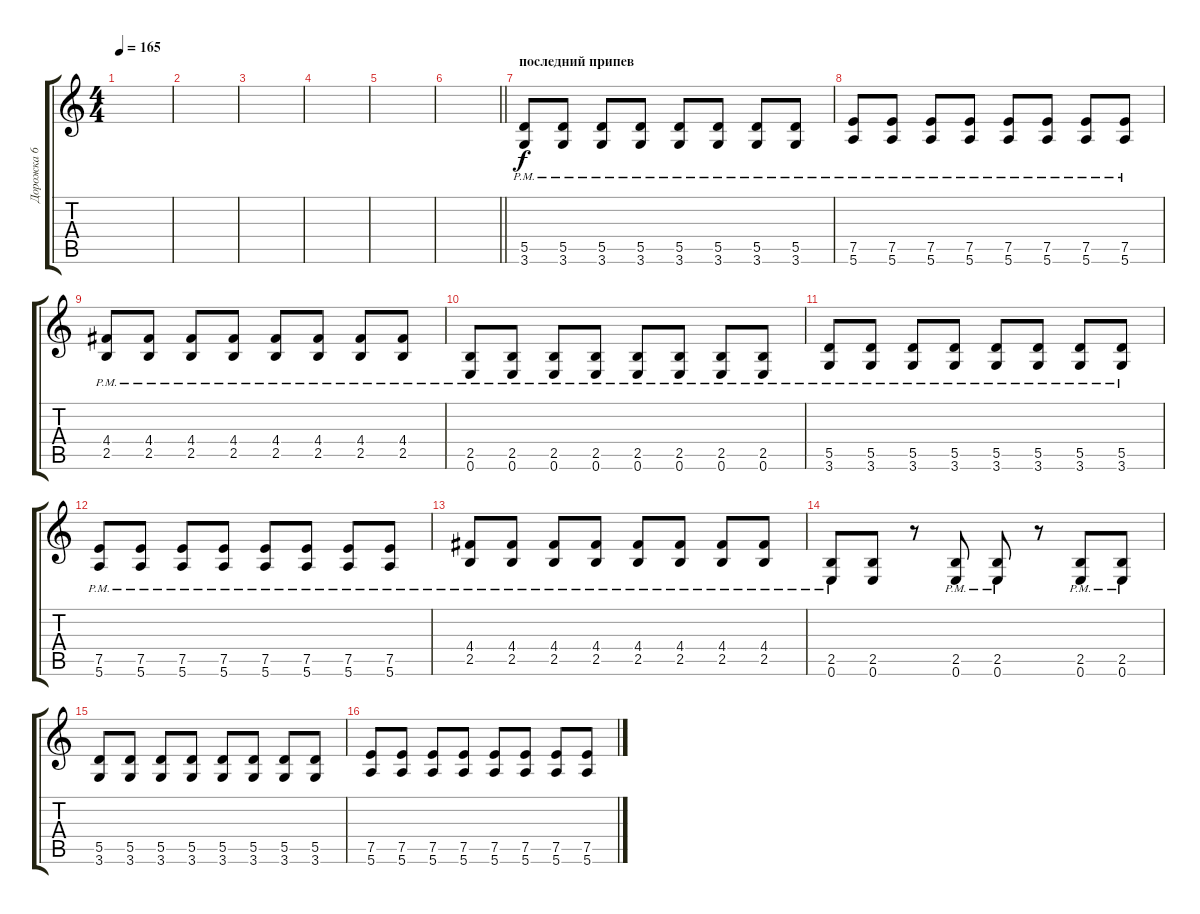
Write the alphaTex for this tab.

\track ("Дорожка 6" "Дорожка 6") {instrument overdrivenguitar}
\staff {score tabs}
\tuning (E4 B3 G3 D3 A2 E2) {hide}
\ts (4 4)
\tempo 165
\clef g2
\ks c
|
|
|
|
|
\barLineRight lightlight
|
\section ("" "последний припев")
(5.5 3.6{pm}).8 (5.5 3.6{pm}).8 (5.5 3.6{pm}).8 (5.5 3.6{pm}).8 (5.5 3.6{pm}).8 (5.5 3.6{pm}).8 (5.5 3.6{pm}).8 (5.5 3.6{pm}).8 |
(7.5 5.6{pm}).8 (7.5 5.6{pm}).8 (7.5 5.6{pm}).8 (7.5 5.6{pm}).8 (7.5 5.6{pm}).8 (7.5 5.6{pm}).8 (7.5 5.6{pm}).8 (7.5 5.6{pm}).8 |
(4.4 2.5{pm}).8 (4.4 2.5{pm}).8 (4.4 2.5{pm}).8 (4.4 2.5{pm}).8 (4.4 2.5{pm}).8 (4.4 2.5{pm}).8 (4.4 2.5{pm}).8 (4.4 2.5{pm}).8 |
(2.5{pm} 0.6).8 (2.5{pm} 0.6).8 (2.5{pm} 0.6).8 (2.5{pm} 0.6).8 (2.5{pm} 0.6).8 (2.5{pm} 0.6).8 (2.5{pm} 0.6).8 (2.5{pm} 0.6).8 |
(5.5 3.6{pm}).8 (5.5 3.6{pm}).8 (5.5 3.6{pm}).8 (5.5 3.6{pm}).8 (5.5 3.6{pm}).8 (5.5 3.6{pm}).8 (5.5 3.6{pm}).8 (5.5 3.6{pm}).8 |
(7.5 5.6{pm}).8 (7.5 5.6{pm}).8 (7.5 5.6{pm}).8 (7.5 5.6{pm}).8 (7.5 5.6{pm}).8 (7.5 5.6{pm}).8 (7.5 5.6{pm}).8 (7.5 5.6{pm}).8 |
(4.4 2.5{pm}).8 (4.4 2.5{pm}).8 (4.4 2.5{pm}).8 (4.4 2.5{pm}).8 (4.4 2.5{pm}).8 (4.4 2.5{pm}).8 (4.4 2.5{pm}).8 (4.4 2.5{pm}).8 |
(2.5{pm} 0.6).8 (2.5 0.6).8 r.8 (2.5{pm} 0.6).8 (2.5{pm} 0.6).8 r.8 (2.5{pm} 0.6).8 (2.5{pm} 0.6).8 |
(5.5 3.6).8 (5.5 3.6).8 (5.5 3.6).8 (5.5 3.6).8 (5.5 3.6).8 (5.5 3.6).8 (5.5 3.6).8 (5.5 3.6).8 |
(7.5 5.6).8 (7.5 5.6).8 (7.5 5.6).8 (7.5 5.6).8 (7.5 5.6).8 (7.5 5.6).8 (7.5 5.6).8 (7.5 5.6).8
